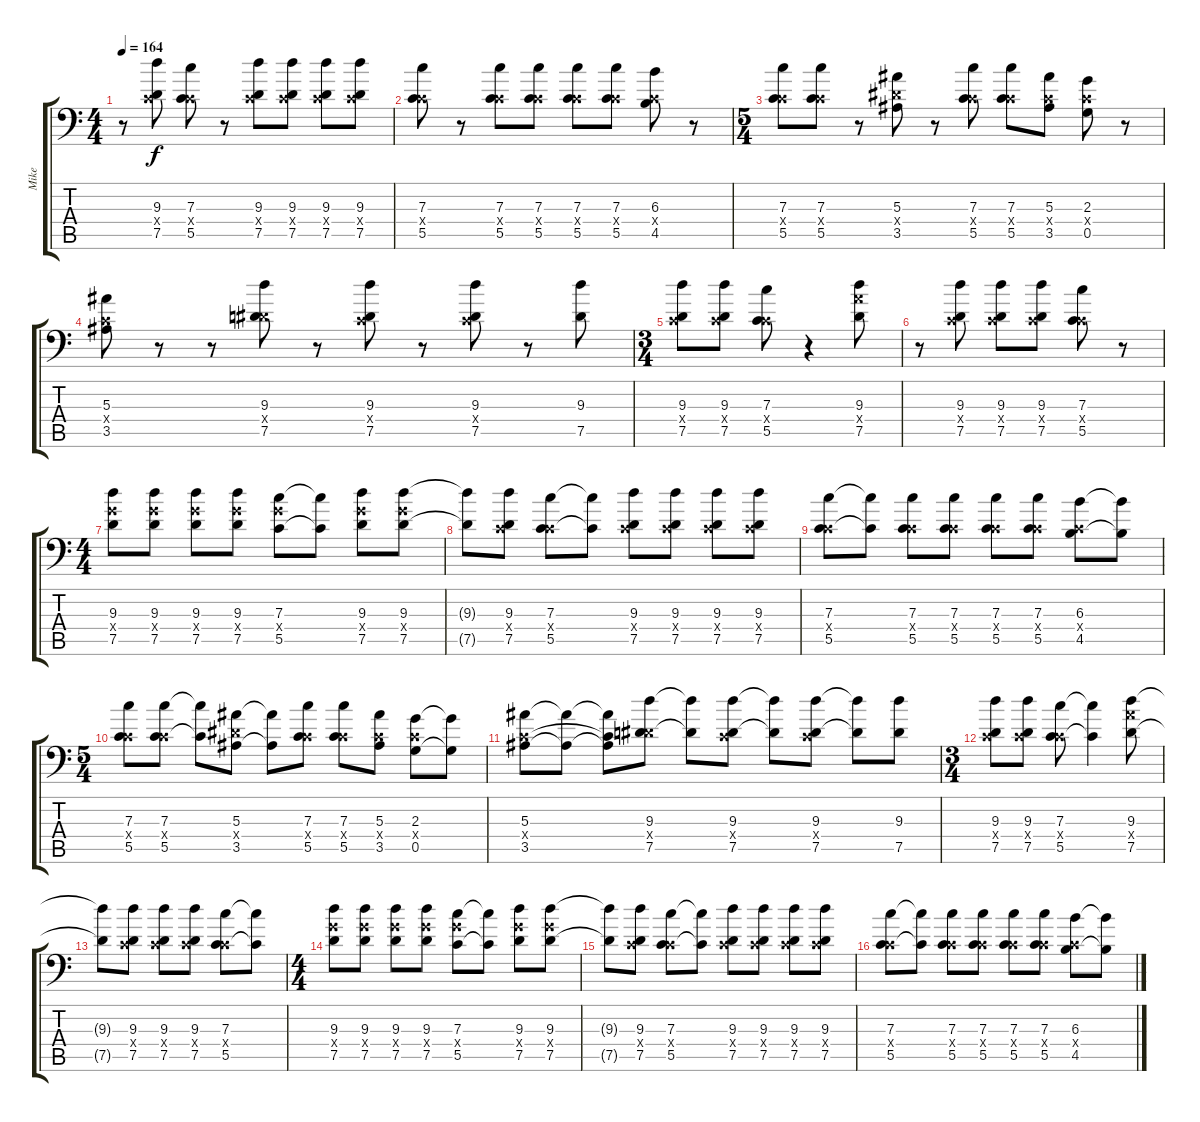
\track ("Mike" "Mike") {instrument overdrivenguitar}
\staff {score tabs}
\tuning (D4 A3 F3 C3 G2 G1) {hide}
\ts (4 4)
\tempo 164
\clef f4
\ks c
r.8{dy f} (9.3 0.4{x} 7.5).8 (7.3 0.4{x} 5.5).8 r.8 (9.3 0.4{x} 7.5).8 (9.3 0.4{x} 7.5).8 (9.3 0.4{x} 7.5).8 (9.3 0.4{x} 7.5).8 |
(7.3 0.4{x} 5.5).8 r.8 (7.3 0.4{x} 5.5).8 (7.3 0.4{x} 5.5).8 (7.3 0.4{x} 5.5).8 (7.3 0.4{x} 5.5).8 (6.3 0.4{x} 4.5).8 r.8 |
\ts (5 4)
(7.3 0.4{x} 5.5).8 (7.3 0.4{x} 5.5).8 r.8 (5.3 3.4{x} 3.5).8 r.8 (7.3 0.4{x} 5.5).8 (7.3 0.4{x} 5.5).8 (5.3 0.4{x} 3.5).8 (2.3 0.4{x} 0.5).8 r.8 |
(5.3 0.4{x} 3.5).8 r.8 r.8 (9.3 3.4{x} 7.5).8 r.8 (9.3 0.4{x} 7.5).8 r.8 (9.3 0.4{x} 7.5).8 r.8 (9.3 7.5).8 |
\ts (3 4)
(9.3 0.4{x} 7.5).8 (9.3 0.4{x} 7.5).8 (7.3 0.4{x} 5.5).8 r.4 (9.3 9.4{x} 7.5).8 |
r.8 (9.3 0.4{x} 7.5).8 (9.3 0.4{x} 7.5).8 (9.3 0.4{x} 7.5).8 (7.3 0.4{x} 5.5).8 r.8 |
\ts (4 4)
(9.3 7.4{x} 7.5).8 (9.3 7.4{x} 7.5).8 (9.3 7.4{x} 7.5).8 (9.3 7.4{x} 7.5).8 (7.3 7.4{x} 5.5).8 (7.3{t} 5.5{t}).8 (9.3 7.4{x} 7.5).8 (9.3 7.4{x} 7.5).8 |
(9.3{t} 7.5{t}).8 (9.3 0.4{x} 7.5).8 (7.3 0.4{x} 5.5).8 (7.3{t} 5.5{t}).8 (9.3 0.4{x} 7.5).8 (9.3 0.4{x} 7.5).8 (9.3 0.4{x} 7.5).8 (9.3 0.4{x} 7.5).8 |
(7.3 0.4{x} 5.5).8 (7.3{t} 5.5{t}).8 (7.3 0.4{x} 5.5).8 (7.3 0.4{x} 5.5).8 (7.3 0.4{x} 5.5).8 (7.3 0.4{x} 5.5).8 (6.3 0.4{x} 4.5).8 (6.3{t} 4.5{t}).8 |
\ts (5 4)
(7.3 0.4{x} 5.5).8 (7.3 0.4{x} 5.5).8 (7.3{t} 5.5{t}).8 (5.3 3.4{x} 3.5).8 (5.3{t} 3.5{t}).8 (7.3 0.4{x} 5.5).8 (7.3 0.4{x} 5.5).8 (5.3 0.4{x} 3.5).8 (2.3 0.4{x} 0.5).8 (2.3{t} 0.5{t}).8 |
(5.3 0.4{x} 3.5).8 (5.3{t} 3.5{t}).8 (5.3{t} 0.4{t} 3.5{t}).8 (9.3 3.4{x} 7.5).8 (9.3{t} 7.5{t}).8 (9.3 0.4{x} 7.5).8 (9.3{t} 7.5{t}).8 (9.3 0.4{x} 7.5).8 (9.3{t} 7.5{t}).8 (9.3 7.5).8 |
\ts (3 4)
(9.3 0.4{x} 7.5).8 (9.3 0.4{x} 7.5).8 (7.3 0.4{x} 5.5).8 (7.3{t} 5.5{t}).4 (9.3 9.4{x} 7.5).8 |
(9.3{t} 7.5{t}).8 (9.3 0.4{x} 7.5).8 (9.3 0.4{x} 7.5).8 (9.3 0.4{x} 7.5).8 (7.3 0.4{x} 5.5).8 (7.3{t} 5.5{t}).8 |
\ts (4 4)
(9.3 7.4{x} 7.5).8 (9.3 7.4{x} 7.5).8 (9.3 7.4{x} 7.5).8 (9.3 7.4{x} 7.5).8 (7.3 7.4{x} 5.5).8 (7.3{t} 5.5{t}).8 (9.3 7.4{x} 7.5).8 (9.3 7.4{x} 7.5).8 |
(9.3{t} 7.5{t}).8 (9.3 0.4{x} 7.5).8 (7.3 0.4{x} 5.5).8 (7.3{t} 5.5{t}).8 (9.3 0.4{x} 7.5).8 (9.3 0.4{x} 7.5).8 (9.3 0.4{x} 7.5).8 (9.3 0.4{x} 7.5).8 |
(7.3 0.4{x} 5.5).8 (7.3{t} 5.5{t}).8 (7.3 0.4{x} 5.5).8 (7.3 0.4{x} 5.5).8 (7.3 0.4{x} 5.5).8 (7.3 0.4{x} 5.5).8 (6.3 0.4{x} 4.5).8 (6.3{t} 4.5{t}).8
